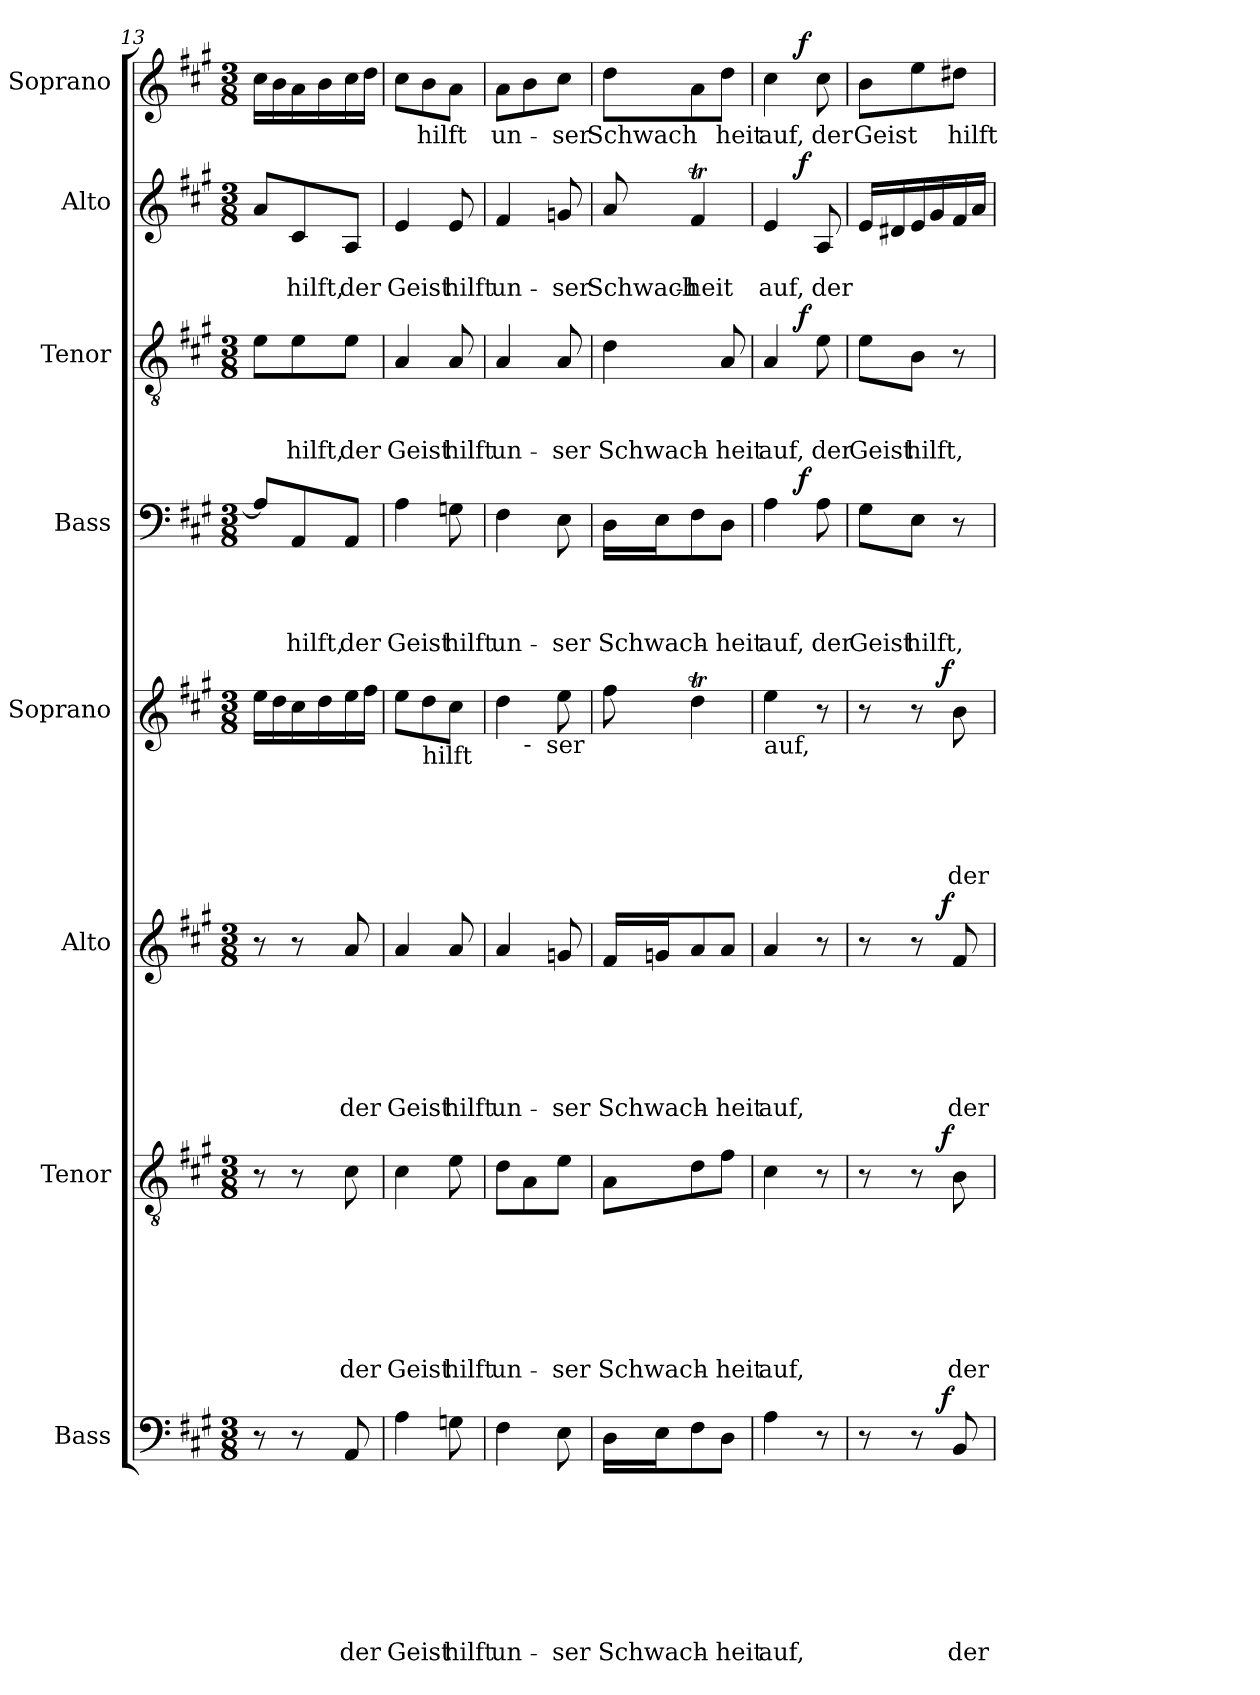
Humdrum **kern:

**kern	**text	**text	**text	**text	**text	**text	**text	**text	**dynam	**kern	**text	**text	**text	**text	**text	**text	**text	**dynam	**kern	**text	**text	**text	**text	**text	**text	**dynam	**kern	**text	**text	**text	**text	**text	**dynam	**kern	**text	**text	**text	**text	**dynam	**kern	**text	**text	**text	**dynam	**kern	**text	**text	**dynam	**kern	**text	**dynam
*part8	*part8	*part8	*part8	*part8	*part8	*part8	*part8	*part8	*part8	*part7	*part7	*part7	*part7	*part7	*part7	*part7	*part7	*part7	*part6	*part6	*part6	*part6	*part6	*part6	*part6	*part6	*part5	*part5	*part5	*part5	*part5	*part5	*part5	*part4	*part4	*part4	*part4	*part4	*part4	*part3	*part3	*part3	*part3	*part3	*part2	*part2	*part2	*part2	*part1	*part1	*part1
*staff8	*staff8	*staff8	*staff8	*staff8	*staff8	*staff8	*staff8	*staff8	*staff8	*staff7	*staff7	*staff7	*staff7	*staff7	*staff7	*staff7	*staff7	*staff7	*staff6	*staff6	*staff6	*staff6	*staff6	*staff6	*staff6	*staff6	*staff5	*staff5	*staff5	*staff5	*staff5	*staff5	*staff5	*staff4	*staff4	*staff4	*staff4	*staff4	*staff4	*staff3	*staff3	*staff3	*staff3	*staff3	*staff2	*staff2	*staff2	*staff2	*staff1	*staff1	*staff1
*I"Bass	*	*	*	*	*	*	*	*	*	*I"Tenor	*	*	*	*	*	*	*	*	*I"Alto	*	*	*	*	*	*	*	*I"Soprano	*	*	*	*	*	*	*I"Bass	*	*	*	*	*	*I"Tenor	*	*	*	*	*I"Alto	*	*	*	*I"Soprano	*	*
*clefF4	*	*	*	*	*	*	*	*	*	*clefGv2	*	*	*	*	*	*	*	*	*clefG2	*	*	*	*	*	*	*	*clefG2	*	*	*	*	*	*	*clefF4	*	*	*	*	*	*clefGv2	*	*	*	*	*clefG2	*	*	*	*clefG2	*	*
*k[f#c#g#]	*	*	*	*	*	*	*	*	*	*k[f#c#g#]	*	*	*	*	*	*	*	*	*k[f#c#g#]	*	*	*	*	*	*	*	*k[f#c#g#]	*	*	*	*	*	*	*k[f#c#g#]	*	*	*	*	*	*k[f#c#g#]	*	*	*	*	*k[f#c#g#]	*	*	*	*k[f#c#g#]	*	*
*A:	*	*	*	*	*	*	*	*	*	*A:	*	*	*	*	*	*	*	*	*A:	*	*	*	*	*	*	*	*A:	*	*	*	*	*	*	*A:	*	*	*	*	*	*A:	*	*	*	*	*A:	*	*	*	*A:	*	*
*M3/8	*	*	*	*	*	*	*	*	*	*M3/8	*	*	*	*	*	*	*	*	*M3/8	*	*	*	*	*	*	*	*M3/8	*	*	*	*	*	*	*M3/8	*	*	*	*	*	*M3/8	*	*	*	*	*M3/8	*	*	*	*M3/8	*	*
=13	=13	=13	=13	=13	=13	=13	=13	=13	=13	=13	=13	=13	=13	=13	=13	=13	=13	=13	=13	=13	=13	=13	=13	=13	=13	=13	=13	=13	=13	=13	=13	=13	=13	=13	=13	=13	=13	=13	=13	=13	=13	=13	=13	=13	=13	=13	=13	=13	=13	=13	=13
8r	.	.	.	.	.	.	.	.	.	8r	.	.	.	.	.	.	.	.	8r	.	.	.	.	.	.	.	16ee\LL	.	.	.	.	.	.	8A/L]	.	.	.	.	.	8e\L	.	.	.	.	8a/L	.	.	.	16cc#\LL	.	.
.	.	.	.	.	.	.	.	.	.	.	.	.	.	.	.	.	.	.	.	.	.	.	.	.	.	.	16dd\	.	.	.	.	.	.	.	.	.	.	.	.	.	.	.	.	.	.	.	.	.	16b\	.	.
!	!	!	!	!	!	!	!	!	!	!	!	!	!	!	!	!	!	!	!	!	!	!	!	!	!	!	!	!	!	!	!	!	!	!	!	!	!	!LO:LY:b	!	!	!	!	!LO:LY:b	!	!	!	!LO:LY:b	!	!	!	!
8r	.	.	.	.	.	.	.	.	.	8r	.	.	.	.	.	.	.	.	8r	.	.	.	.	.	.	.	16cc#\	.	.	.	.	.	.	8AA/	.	.	.	hilft,	.	8e\	.	.	hilft,	.	8c#/	.	hilft,	.	16a\	.	.
.	.	.	.	.	.	.	.	.	.	.	.	.	.	.	.	.	.	.	.	.	.	.	.	.	.	.	16dd\	.	.	.	.	.	.	.	.	.	.	.	.	.	.	.	.	.	.	.	.	.	16b\	.	.
!	!	!	!	!	!	!	!	!LO:LY:b	!	!	!	!	!	!	!	!	!LO:LY:b	!	!	!	!	!	!	!	!LO:LY:b	!	!	!	!	!	!	!	!	!	!	!	!	!LO:LY:b	!	!	!	!	!LO:LY:b	!	!	!	!LO:LY:b	!	!	!	!
8AA/	.	.	.	.	.	.	.	der	.	8c#\	.	.	.	.	.	.	der	.	8a/	.	.	.	.	.	der	.	16ee\	.	.	.	.	.	.	8AA/J	.	.	.	der	.	8e\J	.	.	der	.	8A/J	.	der	.	16cc#\	.	.
.	.	.	.	.	.	.	.	.	.	.	.	.	.	.	.	.	.	.	.	.	.	.	.	.	.	.	16ff#\JJ	.	.	.	.	.	.	.	.	.	.	.	.	.	.	.	.	.	.	.	.	.	16dd\JJ	.	.
=14	=14	=14	=14	=14	=14	=14	=14	=14	=14	=14	=14	=14	=14	=14	=14	=14	=14	=14	=14	=14	=14	=14	=14	=14	=14	=14	=14	=14	=14	=14	=14	=14	=14	=14	=14	=14	=14	=14	=14	=14	=14	=14	=14	=14	=14	=14	=14	=14	=14	=14	=14
!	!	!	!	!	!	!	!	!LO:LY:b	!	!	!	!	!	!	!	!	!LO:LY:b	!	!	!	!	!	!	!	!LO:LY:b	!	!	!	!	!	!	!	!	!	!	!	!	!LO:LY:b	!	!	!	!	!LO:LY:b	!	!	!	!LO:LY:b	!	!	!	!
4A\	.	.	.	.	.	.	.	Geist	.	4c#\	.	.	.	.	.	.	Geist	.	4a/	.	.	.	.	.	Geist	.	8ee\L	.	.	.	.	.	.	4A\	.	.	.	Geist	.	4A/	.	.	Geist	.	4e/	.	Geist	.	8cc#\L	.	.
!	!	!	!	!	!	!	!	!	!	!	!	!	!	!	!	!	!	!	!	!	!	!	!	!	!	!	!LO:TX:b:t=hilft	!	!	!	!	!	!	!	!	!	!	!	!	!	!	!	!	!	!	!	!	!	!	!	!
!	!	!	!	!	!	!	!	!	!	!	!	!	!	!	!	!	!	!	!	!	!	!	!	!	!	!	!	!	!	!	!	!	!	!	!	!	!	!	!	!	!	!	!	!	!	!	!	!	!	!LO:LY:b	!
.	.	.	.	.	.	.	.	.	.	.	.	.	.	.	.	.	.	.	.	.	.	.	.	.	.	.	8dd\	.	.	.	.	.	.	.	.	.	.	.	.	.	.	.	.	.	.	.	.	.	8b\	hilft	.
!	!	!	!	!	!	!	!	!LO:LY:b	!	!	!	!	!	!	!	!	!LO:LY:b	!	!	!	!	!	!	!	!LO:LY:b	!	!	!	!	!	!	!	!	!	!	!	!	!LO:LY:b	!	!	!	!	!LO:LY:b	!	!	!	!LO:LY:b	!	!	!	!
8Gn\	.	.	.	.	.	.	.	hilft	.	8e\	.	.	.	.	.	.	hilft	.	8a/	.	.	.	.	.	hilft	.	8cc#\J	.	.	.	.	.	.	8Gn\	.	.	.	hilft	.	8A/	.	.	hilft	.	8e/	.	hilft	.	8a\J	.	.
=15	=15	=15	=15	=15	=15	=15	=15	=15	=15	=15	=15	=15	=15	=15	=15	=15	=15	=15	=15	=15	=15	=15	=15	=15	=15	=15	=15	=15	=15	=15	=15	=15	=15	=15	=15	=15	=15	=15	=15	=15	=15	=15	=15	=15	=15	=15	=15	=15	=15	=15	=15
!	!	!	!	!	!	!	!	!	!	!	!	!	!	!	!	!	!	!	!	!	!	!	!	!	!	!	!LO:TX:b:t=un	!	!	!	!	!	!	!	!	!	!	!	!	!	!	!	!	!	!	!	!	!	!	!	!
!	!	!	!	!	!	!	!	!LO:LY:b	!	!	!	!	!	!	!	!	!LO:LY:b	!	!	!	!	!	!	!	!LO:LY:b	!	!	!	!	!	!	!	!	!	!	!	!	!LO:LY:b	!	!	!	!	!LO:LY:b	!	!	!	!LO:LY:b	!	!	!LO:LY:b	!
*	*	*	*	*	*	*	*	*	*	*	*	*	*	*	*	*	*	*	*	*	*	*	*	*	*	*	*^	*	*	*	*	*	*	*	*	*	*	*	*	*	*	*	*	*	*	*	*	*	*	*	*
*	*	*	*	*	*	*	*	*	*	*	*	*	*	*	*	*	*	*	*	*	*	*	*	*	*	*	*	*^	*	*	*	*	*	*	*	*	*	*	*	*	*	*	*	*	*	*	*	*	*	*	*	*
4F#\	.	.	.	.	.	.	.	un-	.	8d\L	.	.	.	.	.	.	un-	.	4a/	.	.	.	.	.	un-	.	4dd\	8ryy	8..ryy	.	.	.	.	.	.	4F#\	.	.	.	un-	.	4A/	.	.	un-	.	4f#/	.	un-	.	8a\L	un-	.
!	!	!	!	!	!	!	!	!	!	!	!	!	!	!	!	!	!	!	!	!	!	!	!	!	!	!	!	!LO:TX:b:t=-	!	!	!	!	!	!	!	!	!	!	!	!	!	!	!	!	!	!	!	!	!	!	!	!	!
.	.	.	.	.	.	.	.	.	.	8A\	.	.	.	.	.	.	.	.	.	.	.	.	.	.	.	.	.	4ryy	.	.	.	.	.	.	.	.	.	.	.	.	.	.	.	.	.	.	.	.	.	.	8b\	.	.
!	!	!	!	!	!	!	!	!	!	!	!	!	!	!	!	!	!	!	!	!	!	!	!	!	!	!	!	!	!LO:TX:b:t=ser	!	!	!	!	!	!	!	!	!	!	!	!	!	!	!	!	!	!	!	!	!	!	!	!
.	.	.	.	.	.	.	.	.	.	.	.	.	.	.	.	.	.	.	.	.	.	.	.	.	.	.	.	.	8ryy	.	.	.	.	.	.	.	.	.	.	.	.	.	.	.	.	.	.	.	.	.	.	.	.
!	!	!	!	!	!	!	!	!LO:LY:b	!	!	!	!	!	!	!	!	!LO:LY:b	!	!	!	!	!	!	!	!LO:LY:b	!	!	!	!	!	!	!	!	!	!	!	!	!	!	!LO:LY:b	!	!	!	!	!LO:LY:b	!	!	!	!LO:LY:b	!	!	!LO:LY:b	!
8E\	.	.	.	.	.	.	.	-ser	.	8e\J	.	.	.	.	.	.	-ser	.	8gn/	.	.	.	.	.	-ser	.	8ee\	.	.	.	.	.	.	.	.	8E\	.	.	.	-ser	.	8A/	.	.	-ser	.	8gn/	.	-ser	.	8cc#\J	-ser	.
.	.	.	.	.	.	.	.	.	.	.	.	.	.	.	.	.	.	.	.	.	.	.	.	.	.	.	.	.	32ryy	.	.	.	.	.	.	.	.	.	.	.	.	.	.	.	.	.	.	.	.	.	.	.	.
=16	=16	=16	=16	=16	=16	=16	=16	=16	=16	=16	=16	=16	=16	=16	=16	=16	=16	=16	=16	=16	=16	=16	=16	=16	=16	=16	=16	=16	=16	=16	=16	=16	=16	=16	=16	=16	=16	=16	=16	=16	=16	=16	=16	=16	=16	=16	=16	=16	=16	=16	=16	=16	=16
!	!	!	!	!	!	!	!	!	!	!	!	!	!	!	!	!	!	!	!	!	!	!	!	!	!	!	!LO:TX:b:t=Schwach-heit	!	!	!	!	!	!	!	!	!	!	!	!	!	!	!	!	!	!	!	!	!	!	!	!	!	!
!	!	!	!	!	!	!	!	!LO:LY:b	!	!	!	!	!	!	!	!	!LO:LY:b	!	!	!	!	!	!	!	!LO:LY:b	!	!	!	!	!	!	!	!	!	!	!	!	!	!	!LO:LY:b	!	!	!	!	!LO:LY:b	!	!	!	!LO:LY:b	!	!	!LO:LY:b	!
*	*	*	*	*	*	*	*	*	*	*	*	*	*	*	*	*	*	*	*	*	*	*	*	*	*	*	*v	*v	*v	*	*	*	*	*	*	*	*	*	*	*	*	*	*	*	*	*	*	*	*	*	*	*	*
16D\LL	.	.	.	.	.	.	.	Schwach-	.	8A\L	.	.	.	.	.	.	Schwach-	.	16f#/LL	.	.	.	.	.	Schwach-	.	8ff#\	.	.	.	.	.	.	16D\LL	.	.	.	Schwach-	.	4d\	.	.	Schwach-	.	8a/	.	Schwach-	.	8dd\L	Schwach	.
16E\J	.	.	.	.	.	.	.	.	.	.	.	.	.	.	.	.	.	.	16gn/J	.	.	.	.	.	.	.	.	.	.	.	.	.	.	16E\J	.	.	.	.	.	.	.	.	.	.	.	.	.	.	.	.	.
!	!	!	!	!	!	!	!	!	!	!	!	!	!	!	!	!	!	!	!	!	!	!	!	!	!	!	!	!	!	!	!	!	!	!	!	!	!	!	!	!	!	!	!	!	!	!	!LO:LY:b:rj	!	!	!	!
8F#\	.	.	.	.	.	.	.	.	.	8d\	.	.	.	.	.	.	.	.	8a/	.	.	.	.	.	.	.	4ddT\	.	.	.	.	.	.	8F#\	.	.	.	.	.	.	.	.	.	.	4f#T/	.	-heit	.	8a\	.	.
!	!	!	!	!	!	!	!	!LO:LY:b	!	!	!	!	!	!	!	!	!LO:LY:b	!	!	!	!	!	!	!	!LO:LY:b	!	!	!	!	!	!	!	!	!	!	!	!	!LO:LY:b	!	!	!	!	!LO:LY:b	!	!	!	!	!	!	!LO:LY:b	!
8D\J	.	.	.	.	.	.	.	-heit	.	8f#\J	.	.	.	.	.	.	-heit	.	8a/J	.	.	.	.	.	-heit	.	.	.	.	.	.	.	.	8D\J	.	.	.	-heit	.	8A/	.	.	-heit	.	.	.	.	.	8dd\J	heit	.
=17	=17	=17	=17	=17	=17	=17	=17	=17	=17	=17	=17	=17	=17	=17	=17	=17	=17	=17	=17	=17	=17	=17	=17	=17	=17	=17	=17	=17	=17	=17	=17	=17	=17	=17	=17	=17	=17	=17	=17	=17	=17	=17	=17	=17	=17	=17	=17	=17	=17	=17	=17
!	!	!	!	!	!	!	!	!	!	!	!	!	!	!	!	!	!	!	!	!	!	!	!	!	!	!	!LO:TX:b:t=auf,	!	!	!	!	!	!	!	!	!	!	!	!	!	!	!	!	!	!	!	!	!	!	!	!
!	!	!	!	!	!	!	!	!LO:LY:b	!	!	!	!	!	!	!	!	!LO:LY:b	!	!	!	!	!	!	!	!LO:LY:b	!	!	!	!	!	!	!	!	!	!	!	!	!LO:LY:b	!	!	!	!	!LO:LY:b	!	!	!	!LO:LY:b	!	!	!LO:LY:b	!
*	*	*	*	*	*	*	*	*	*	*	*	*	*	*	*	*	*	*	*	*	*	*	*	*	*	*	*	*	*	*	*	*	*	*^	*	*	*	*	*	*^	*	*	*	*	*^	*	*	*	*^	*	*
4A\	.	.	.	.	.	.	.	auf,	.	4c#\	.	.	.	.	.	.	auf,	.	4a/	.	.	.	.	.	auf,	.	4ee\	.	.	.	.	.	.	4A\	8.ryy	.	.	.	auf,	.	4A/	8.ryy	.	.	auf,	.	4e/	8.ryy	.	auf,	.	4cc#\	8.ryy	auf,	.
!	!	!	!	!	!	!	!	!	!	!	!	!	!	!	!	!	!	!	!	!	!	!	!	!	!	!	!	!	!	!	!	!	!	!	!	!	!	!	!	!LO:DY:a	!	!	!	!	!	!LO:DY:a	!	!	!	!	!LO:DY:a	!	!	!	!LO:DY:a
.	.	.	.	.	.	.	.	.	.	.	.	.	.	.	.	.	.	.	.	.	.	.	.	.	.	.	.	.	.	.	.	.	.	.	8.ryy	.	.	.	.	f	.	8.ryy	.	.	.	f	.	8.ryy	.	.	f	.	8.ryy	.	f
!	!	!	!	!	!	!	!	!	!	!	!	!	!	!	!	!	!	!	!	!	!	!	!	!	!	!	!	!	!	!	!	!	!	!	!	!	!	!	!LO:LY:b	!	!	!	!	!	!LO:LY:b	!	!	!	!	!LO:LY:b	!	!	!	!LO:LY:b	!
8r	.	.	.	.	.	.	.	.	.	8r	.	.	.	.	.	.	.	.	8r	.	.	.	.	.	.	.	8r	.	.	.	.	.	.	8A\	.	.	.	.	der	.	8e\	.	.	.	der	.	8A/	.	.	der	.	8cc#\	.	der	.
!!LO:LB:g=z
=18	=18	=18	=18	=18	=18	=18	=18	=18	=18	=18	=18	=18	=18	=18	=18	=18	=18	=18	=18	=18	=18	=18	=18	=18	=18	=18	=18	=18	=18	=18	=18	=18	=18	=18	=18	=18	=18	=18	=18	=18	=18	=18	=18	=18	=18	=18	=18	=18	=18	=18	=18	=18	=18	=18	=18
!	!	!	!	!	!	!	!	!	!	!	!	!	!	!	!	!	!	!	!	!	!	!	!	!	!	!	!	!	!	!	!	!	!	!	!	!	!	!	!	!	!	!	!	!	!	!	!LO:TX:b:t=Geist	!	!	!	!	!	!	!	!
!	!	!	!	!	!	!	!	!	!	!	!	!	!	!	!	!	!	!	!	!	!	!	!	!	!	!	!	!	!	!	!	!	!	!	!	!	!	!	!LO:LY:b	!	!	!	!	!	!LO:LY:b	!	!	!	!	!	!	!	!	!LO:LY:b	!
*	*	*	*	*	*	*	*	*	*	*	*	*	*	*	*	*	*	*	*	*	*	*	*	*	*	*	*	*	*	*	*	*	*	*v	*v	*	*	*	*	*	*	*	*	*	*	*	*v	*v	*	*	*	*v	*v	*	*
*^	*	*	*	*	*	*	*	*	*	*^	*	*	*	*	*	*	*	*	*^	*	*	*	*	*	*	*	*^	*	*	*	*	*	*	*	*	*	*	*	*	*v	*v	*	*	*	*	*	*	*	*	*	*	*
8r	8..ryy	.	.	.	.	.	.	.	.	.	8r	8..ryy	.	.	.	.	.	.	.	.	8r	8..ryy	.	.	.	.	.	.	.	8r	8..ryy	.	.	.	.	.	.	8G#\L	.	.	.	Geist	.	8e\L	.	.	Geist	.	16e/LL	.	.	.	8b\L	Geist	.
.	.	.	.	.	.	.	.	.	.	.	.	.	.	.	.	.	.	.	.	.	.	.	.	.	.	.	.	.	.	.	.	.	.	.	.	.	.	.	.	.	.	.	.	.	.	.	.	.	16d#X/	.	.	.	.	.	.
!	!	!	!	!	!	!	!	!	!	!	!	!	!	!	!	!	!	!	!	!	!	!	!	!	!	!	!	!	!	!	!	!	!	!	!	!	!	!	!	!	!	!LO:LY:b	!	!	!	!	!LO:LY:b	!	!	!	!	!	!	!	!
8r	.	.	.	.	.	.	.	.	.	.	8r	.	.	.	.	.	.	.	.	.	8r	.	.	.	.	.	.	.	.	8r	.	.	.	.	.	.	.	8E\J	.	.	.	hilft,	.	8B\J	.	.	hilft,	.	16e/	.	.	.	8ee\	.	.
.	.	.	.	.	.	.	.	.	.	.	.	.	.	.	.	.	.	.	.	.	.	.	.	.	.	.	.	.	.	.	.	.	.	.	.	.	.	.	.	.	.	.	.	.	.	.	.	.	16g#/	.	.	.	.	.	.
!	!	!	!	!	!	!	!	!	!	!LO:DY:a	!	!	!	!	!	!	!	!	!	!LO:DY:a	!	!	!	!	!	!	!	!	!LO:DY:a	!	!	!	!	!	!	!	!LO:DY:a	!	!	!	!	!	!	!	!	!	!	!	!	!	!	!	!	!	!
.	8ryy	.	.	.	.	.	.	.	.	f	.	8ryy	.	.	.	.	.	.	.	f	.	8ryy	.	.	.	.	.	.	f	.	8ryy	.	.	.	.	.	f	.	.	.	.	.	.	.	.	.	.	.	.	.	.	.	.	.	.
!	!	!	!	!	!	!	!	!	!LO:LY:b	!	!	!	!	!	!	!	!	!	!LO:LY:b	!	!	!	!	!	!	!	!	!LO:LY:b	!	!	!	!	!	!	!	!LO:LY:b	!	!	!	!	!	!	!	!	!	!	!	!	!	!	!	!	!	!LO:LY:b	!
8BB/	.	.	.	.	.	.	.	.	der	.	8B\	.	.	.	.	.	.	.	der	.	8f#/	.	.	.	.	.	.	der	.	8b\	.	.	.	.	.	der	.	8r	.	.	.	.	.	8r	.	.	.	.	16f#/	.	.	.	8dd#X\J	hilft	.
.	.	.	.	.	.	.	.	.	.	.	.	.	.	.	.	.	.	.	.	.	.	.	.	.	.	.	.	.	.	.	.	.	.	.	.	.	.	.	.	.	.	.	.	.	.	.	.	.	16a/JJ	.	.	.	.	.	.
.	32ryy	.	.	.	.	.	.	.	.	.	.	32ryy	.	.	.	.	.	.	.	.	.	32ryy	.	.	.	.	.	.	.	.	32ryy	.	.	.	.	.	.	.	.	.	.	.	.	.	.	.	.	.	.	.	.	.	.	.	.
*v	*v	*	*	*	*	*	*	*	*	*	*	*	*	*	*	*	*	*	*	*	*v	*v	*	*	*	*	*	*	*	*v	*v	*	*	*	*	*	*	*	*	*	*	*	*	*	*	*	*	*	*	*	*	*	*	*	*
*	*	*	*	*	*	*	*	*	*	*v	*v	*	*	*	*	*	*	*	*	*	*	*	*	*	*	*	*	*	*	*	*	*	*	*	*	*	*	*	*	*	*	*	*	*	*	*	*	*	*	*	*	*
=	=	=	=	=	=	=	=	=	=	=	=	=	=	=	=	=	=	=	=	=	=	=	=	=	=	=	=	=	=	=	=	=	=	=	=	=	=	=	=	=	=	=	=	=	=	=	=	=	=	=	=
*-	*-	*-	*-	*-	*-	*-	*-	*-	*-	*-	*-	*-	*-	*-	*-	*-	*-	*-	*-	*-	*-	*-	*-	*-	*-	*-	*-	*-	*-	*-	*-	*-	*-	*-	*-	*-	*-	*-	*-	*-	*-	*-	*-	*-	*-	*-	*-	*-	*-	*-	*-
